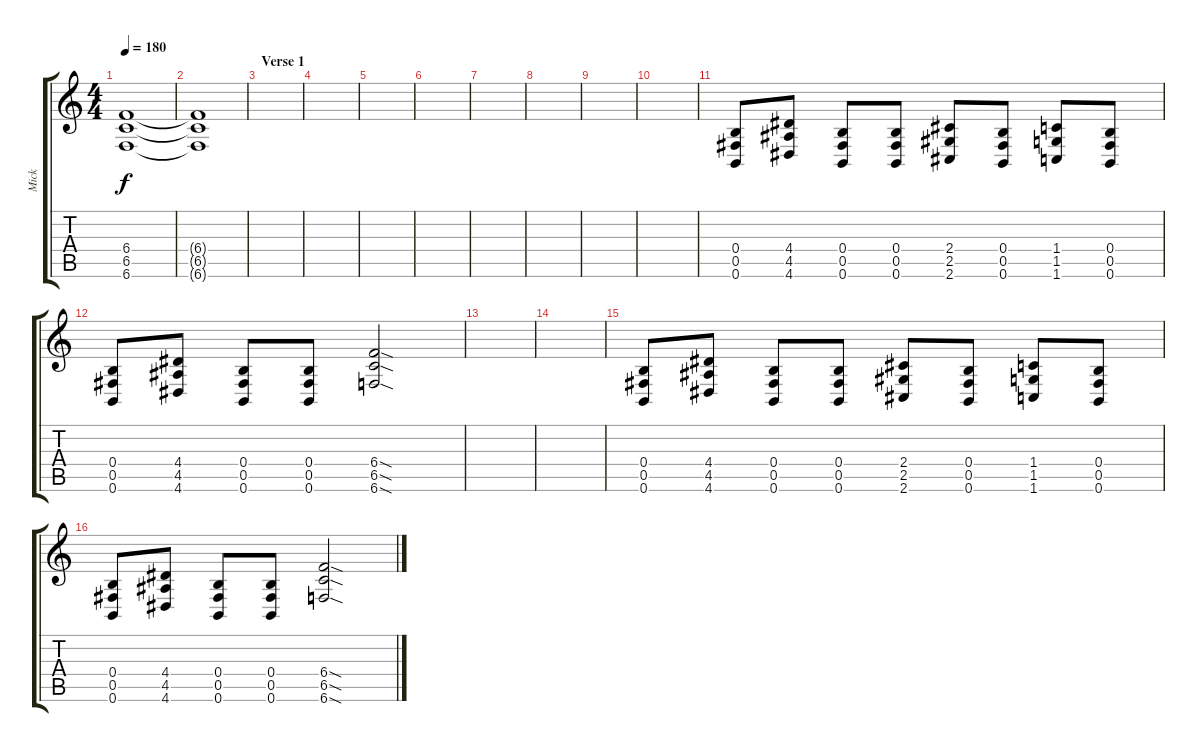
\track ("Mick" "Mick") {instrument distortionguitar}
\staff {score tabs}
\tuning (Db4 Ab3 E3 B2 Gb2 B1) {hide}
\ts (4 4)
\tempo 180
\clef g2
\ks c
(6.4{t} 6.5{t} 6.6{t}).1{dy f} |
(6.4{t} 6.5{t} 6.6{t}).1 |
\section ("" "Verse 1")
|
|
|
|
|
|
|
|
(0.4 0.5 0.6).8 (4.4 4.5 4.6).8 (0.4 0.5 0.6).8 (0.4 0.5 0.6).8 (2.4 2.5 2.6).8 (0.4 0.5 0.6).8 (1.4 1.5 1.6).8 (0.4 0.5 0.6).8 |
(0.4 0.5 0.6).8 (4.4 4.5 4.6).8 (0.4 0.5 0.6).8 (0.4 0.5 0.6).8 (6.4{sod} 6.5{sod} 6.6{sod}).2 |
|
|
(0.4 0.5 0.6).8 (4.4 4.5 4.6).8 (0.4 0.5 0.6).8 (0.4 0.5 0.6).8 (2.4 2.5 2.6).8 (0.4 0.5 0.6).8 (1.4 1.5 1.6).8 (0.4 0.5 0.6).8 |
(0.4 0.5 0.6).8 (4.4 4.5 4.6).8 (0.4 0.5 0.6).8 (0.4 0.5 0.6).8 (6.4{sod} 6.5{sod} 6.6{sod}).2
